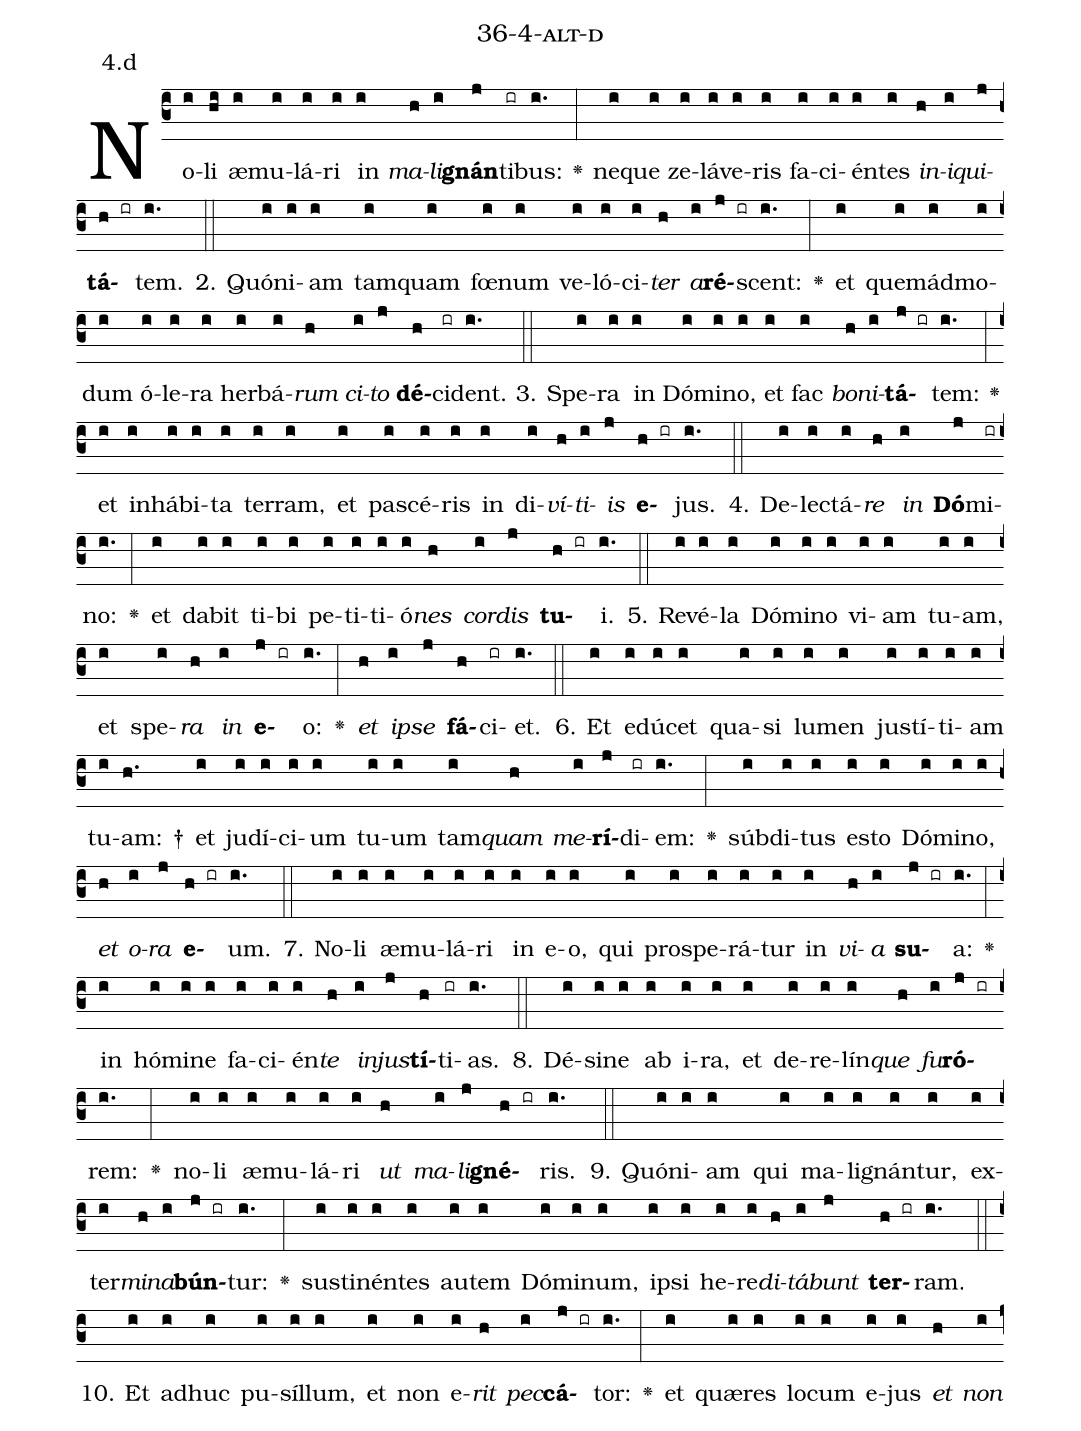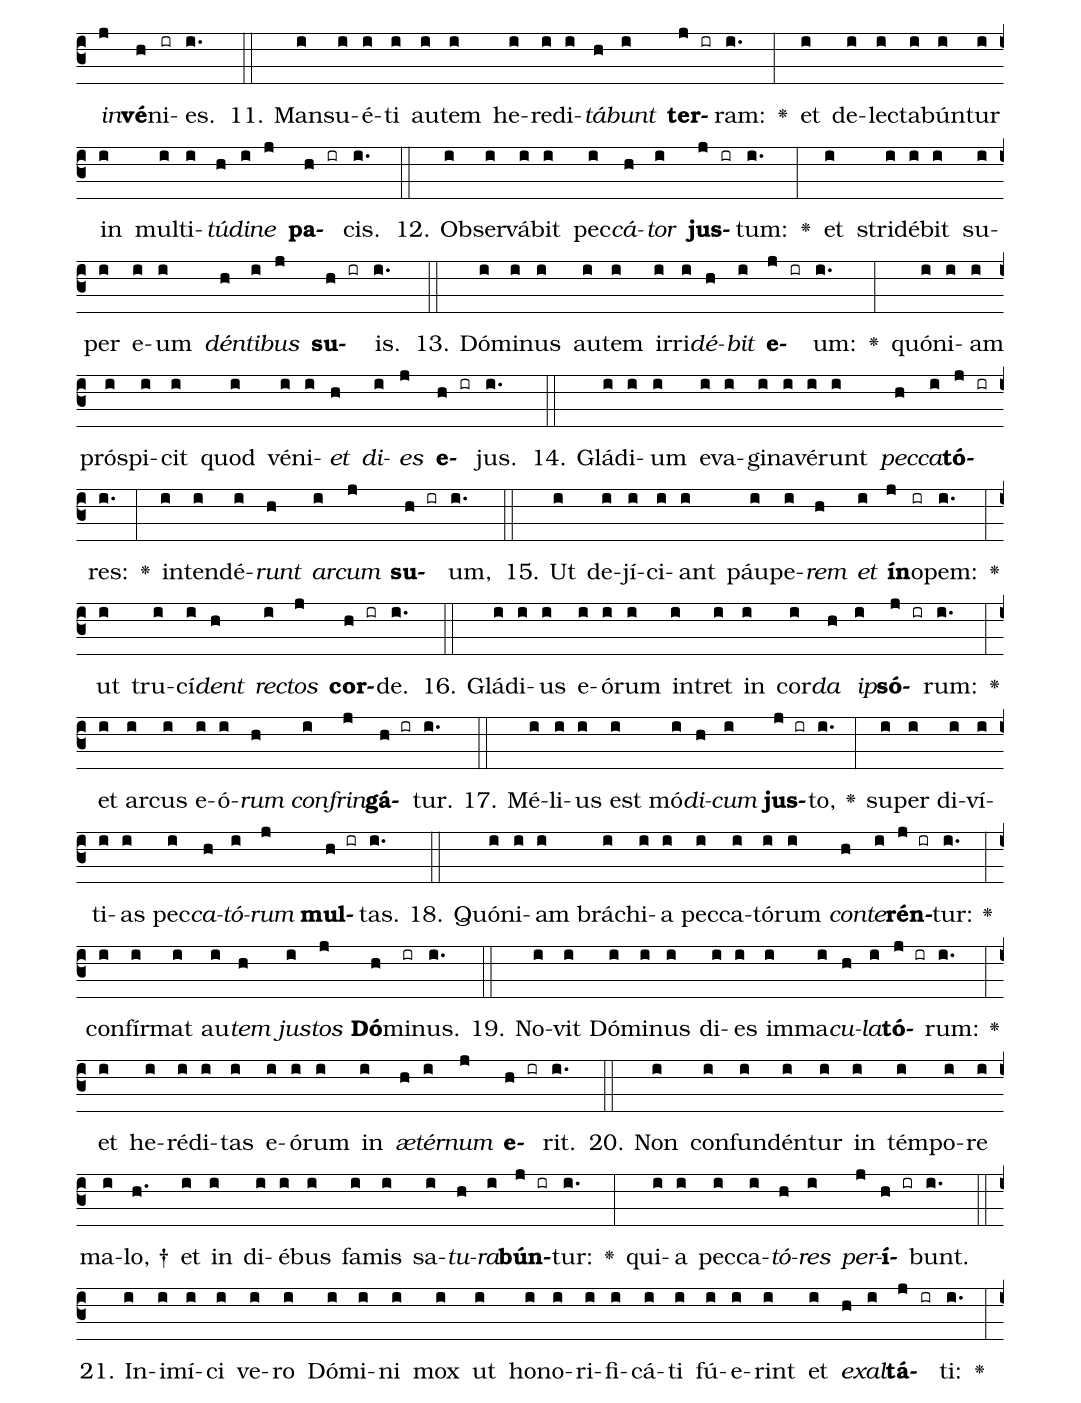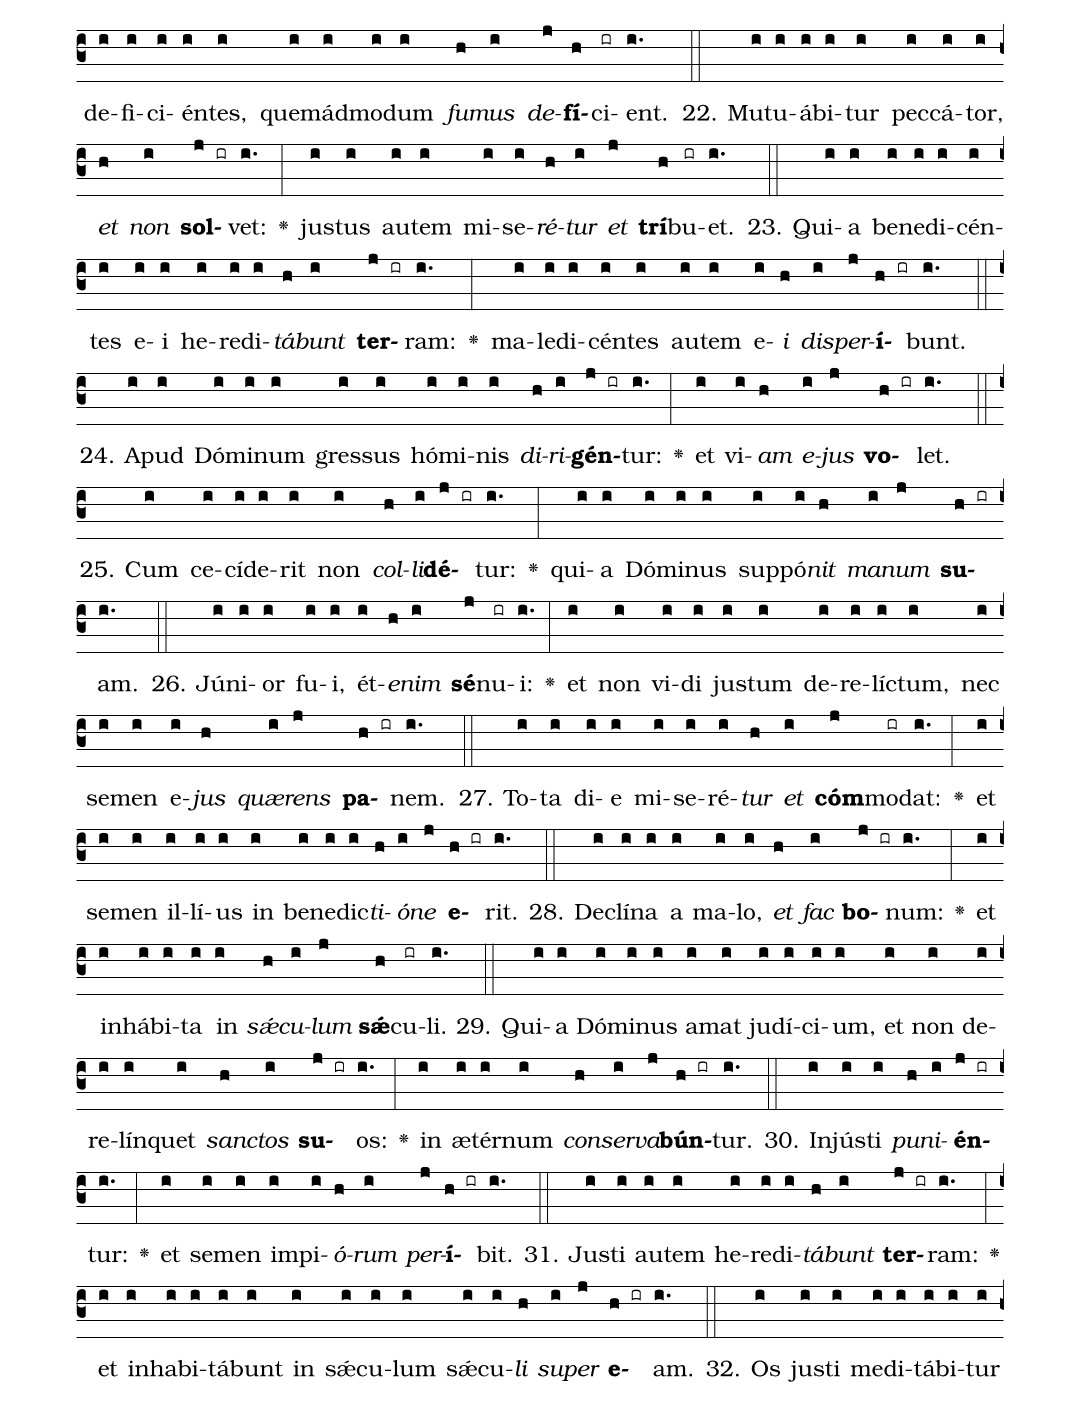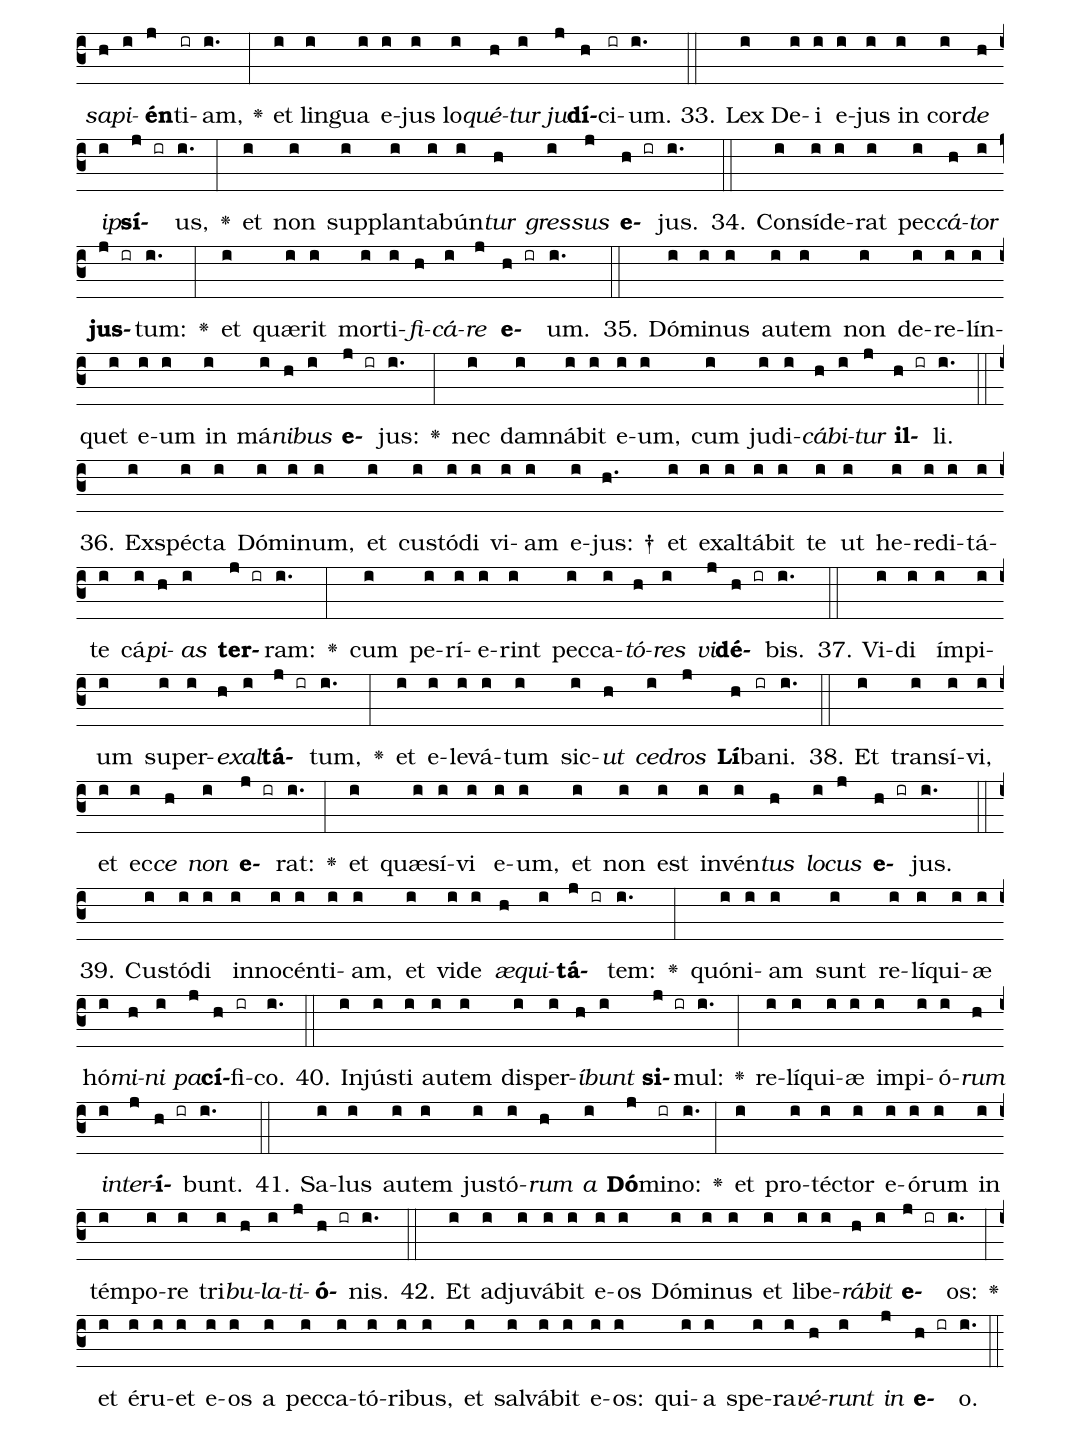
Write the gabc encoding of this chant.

name: 36-4-alt-d;
annotation: 4.d;
%%
(c3)No(i)li(hi) æ(i)mu(i)lá(i)ri(i) in(i) <i>ma</i>(h)<i>li</i>(i)<b>gnán</b>(j)ti(ir)bus:(i.) <v>\greheightstar</v>(:) ne(i)que(i) ze(i)lá(i)ve(i)ris(i) fa(i)ci(i)én(i)tes(i) <i>in</i>(h)<i>i</i>(i)<i>qui</i>(j)<b>tá</b>(h ir)tem.(i.) (::)
2. Quón(i)i(i)am(i) tam(i)quam(i) fœ(i)num(i) ve(i)ló(i)ci(i)<i>ter</i>(h) <i>a</i>(i)<b>ré</b>(j ir)scent:(i.) <v>\greheightstar</v>(:) et(i) quem(i)ád(i)mo(i)dum(i) ó(i)le(i)ra(i) her(i)bá(i)<i>rum</i>(h) <i>ci</i>(i)<i>to</i>(j) <b>dé</b>(h)ci(ir)dent.(i.) (::)
3. Spe(i)ra(i) in(i) Dó(i)mi(i)no,(i) et(i) fac(i) <i>bo</i>(h)<i>ni</i>(i)<b>tá</b>(j ir)tem:(i.) <v>\greheightstar</v>(:) et(i) in(i)há(i)bi(i)ta(i) ter(i)ram,(i) et(i) pa(i)scé(i)ris(i) in(i) di(i)<i>ví</i>(h)<i>ti</i>(i)<i>is</i>(j) <b>e</b>(h ir)jus.(i.) (::)
4. De(i)lec(i)tá(i)<i>re</i>(h) <i>in</i>(i) <b>Dó</b>(j)mi(ir)no:(i.) <v>\greheightstar</v>(:) et(i) da(i)bit(i) ti(i)bi(i) pe(i)ti(i)ti(i)ó(i)<i>nes</i>(h) <i>cor</i>(i)<i>dis</i>(j) <b>tu</b>(h ir)i.(i.) (::)
5. Re(i)vé(i)la(i) Dó(i)mi(i)no(i) vi(i)am(i) tu(i)am,(i) et(i) spe(i)<i>ra</i>(h) <i>in</i>(i) <b>e</b>(j ir)o:(i.) <v>\greheightstar</v>(:) <i>et</i>(h) <i>ip</i>(i)<i>se</i>(j) <b>fá</b>(h)ci(ir)et.(i.) (::)
6. Et(i) e(i)dú(i)cet(i) qua(i)si(i) lu(i)men(i) jus(i)tí(i)ti(i)am(i) tu(i)am: †(h.) et(i) ju(i)dí(i)ci(i)um(i) tu(i)um(i) tam(i)<i>quam</i>(h) <i>me</i>(i)<b>rí</b>(j)di(ir)em:(i.) <v>\greheightstar</v>(:) súb(i)di(i)tus(i) es(i)to(i) Dó(i)mi(i)no,(i) <i>et</i>(h) <i>o</i>(i)<i>ra</i>(j) <b>e</b>(h ir)um.(i.) (::)
7. No(i)li(i) æ(i)mu(i)lá(i)ri(i) in(i) e(i)o,(i) qui(i) pro(i)spe(i)rá(i)tur(i) in(i) <i>vi</i>(h)<i>a</i>(i) <b>su</b>(j ir)a:(i.) <v>\greheightstar</v>(:) in(i) hó(i)mi(i)ne(i) fa(i)ci(i)én(i)<i>te</i>(h) <i>in</i>(i)<i>jus</i>(j)<b>tí</b>(h)ti(ir)as.(i.) (::)
8. Dé(i)si(i)ne(i) ab(i) i(i)ra,(i) et(i) de(i)re(i)lín(i)<i>que</i>(h) <i>fu</i>(i)<b>ró</b>(j ir)rem:(i.) <v>\greheightstar</v>(:) no(i)li(i) æ(i)mu(i)lá(i)ri(i) <i>ut</i>(h) <i>ma</i>(i)<i>li</i>(j)<b>gné</b>(h ir)ris.(i.) (::)
9. Quón(i)i(i)am(i) qui(i) ma(i)li(i)gnán(i)tur,(i) ex(i)ter(i)<i>mi</i>(h)<i>na</i>(i)<b>bún</b>(j ir)tur:(i.) <v>\greheightstar</v>(:) sus(i)ti(i)nén(i)tes(i) au(i)tem(i) Dó(i)mi(i)num,(i) ip(i)si(i) he(i)re(i)<i>di</i>(h)<i>tá</i>(i)<i>bunt</i>(j) <b>ter</b>(h ir)ram.(i.) (::)
10. Et(i) ad(i)huc(i) pu(i)síl(i)lum,(i) et(i) non(i) e(i)<i>rit</i>(h) <i>pec</i>(i)<b>cá</b>(j ir)tor:(i.) <v>\greheightstar</v>(:) et(i) quæ(i)res(i) lo(i)cum(i) e(i)jus(i) <i>et</i>(h) <i>non</i>(i) <i>in</i>(j)<b>vé</b>(h)ni(ir)es.(i.) (::)
11. Man(i)su(i)é(i)ti(i) au(i)tem(i) he(i)re(i)di(i)<i>tá</i>(h)<i>bunt</i>(i) <b>ter</b>(j ir)ram:(i.) <v>\greheightstar</v>(:) et(i) de(i)lec(i)ta(i)bún(i)tur(i) in(i) mul(i)ti(i)<i>tú</i>(h)<i>di</i>(i)<i>ne</i>(j) <b>pa</b>(h ir)cis.(i.) (::)
12. Ob(i)ser(i)vá(i)bit(i) pec(i)<i>cá</i>(h)<i>tor</i>(i) <b>jus</b>(j ir)tum:(i.) <v>\greheightstar</v>(:) et(i) stri(i)dé(i)bit(i) su(i)per(i) e(i)um(i) <i>dén</i>(h)<i>ti</i>(i)<i>bus</i>(j) <b>su</b>(h ir)is.(i.) (::)
13. Dó(i)mi(i)nus(i) au(i)tem(i) ir(i)ri(i)<i>dé</i>(h)<i>bit</i>(i) <b>e</b>(j ir)um:(i.) <v>\greheightstar</v>(:) quón(i)i(i)am(i) pró(i)spi(i)cit(i) quod(i) vé(i)ni(i)<i>et</i>(h) <i>di</i>(i)<i>es</i>(j) <b>e</b>(h ir)jus.(i.) (::)
14. Glá(i)di(i)um(i) e(i)va(i)gi(i)na(i)vé(i)runt(i) <i>pec</i>(h)<i>ca</i>(i)<b>tó</b>(j ir)res:(i.) <v>\greheightstar</v>(:) in(i)ten(i)dé(i)<i>runt</i>(h) <i>ar</i>(i)<i>cum</i>(j) <b>su</b>(h ir)um,(i.) (::)
15. Ut(i) de(i)jí(i)ci(i)ant(i) páu(i)pe(i)<i>rem</i>(h) <i>et</i>(i) <b>ín</b>(j)o(ir)pem:(i.) <v>\greheightstar</v>(:) ut(i) tru(i)cí(i)<i>dent</i>(h) <i>rec</i>(i)<i>tos</i>(j) <b>cor</b>(h ir)de.(i.) (::)
16. Glá(i)di(i)us(i) e(i)ó(i)rum(i) in(i)tret(i) in(i) cor(i)<i>da</i>(h) <i>ip</i>(i)<b>só</b>(j ir)rum:(i.) <v>\greheightstar</v>(:) et(i) ar(i)cus(i) e(i)ó(i)<i>rum</i>(h) <i>con</i>(i)<i>frin</i>(j)<b>gá</b>(h ir)tur.(i.) (::)
17. Mé(i)li(i)us(i) est(i) mó(i)<i>di</i>(h)<i>cum</i>(i) <b>jus</b>(j ir)to,(i.) <v>\greheightstar</v>(:) su(i)per(i) di(i)ví(i)ti(i)as(i) pec(i)<i>ca</i>(h)<i>tó</i>(i)<i>rum</i>(j) <b>mul</b>(h ir)tas.(i.) (::)
18. Quón(i)i(i)am(i) brá(i)chi(i)a(i) pec(i)ca(i)tó(i)rum(i) <i>con</i>(h)<i>te</i>(i)<b>rén</b>(j ir)tur:(i.) <v>\greheightstar</v>(:) con(i)fír(i)mat(i) au(i)<i>tem</i>(h) <i>jus</i>(i)<i>tos</i>(j) <b>Dó</b>(h)mi(ir)nus.(i.) (::)
19. No(i)vit(i) Dó(i)mi(i)nus(i) di(i)es(i) im(i)ma(i)<i>cu</i>(h)<i>la</i>(i)<b>tó</b>(j ir)rum:(i.) <v>\greheightstar</v>(:) et(i) he(i)ré(i)di(i)tas(i) e(i)ó(i)rum(i) in(i) <i>æ</i>(h)<i>tér</i>(i)<i>num</i>(j) <b>e</b>(h ir)rit.(i.) (::)
20. Non(i) con(i)fun(i)dén(i)tur(i) in(i) tém(i)po(i)re(i) ma(i)lo, †(h.) et(i) in(i) di(i)é(i)bus(i) fa(i)mis(i) sa(i)<i>tu</i>(h)<i>ra</i>(i)<b>bún</b>(j ir)tur:(i.) <v>\greheightstar</v>(:) qui(i)a(i) pec(i)ca(i)<i>tó</i>(h)<i>res</i>(i) <i>per</i>(j)<b>í</b>(h ir)bunt.(i.) (::)
21. In(i)i(i)mí(i)ci(i) ve(i)ro(i) Dó(i)mi(i)ni(i) mox(i) ut(i) ho(i)no(i)ri(i)fi(i)cá(i)ti(i) fú(i)e(i)rint(i) et(i) <i>ex</i>(h)<i>al</i>(i)<b>tá</b>(j ir)ti:(i.) <v>\greheightstar</v>(:) de(i)fi(i)ci(i)én(i)tes,(i) quem(i)ád(i)mo(i)dum(i) <i>fu</i>(h)<i>mus</i>(i) <i>de</i>(j)<b>fí</b>(h)ci(ir)ent.(i.) (::)
22. Mu(i)tu(i)á(i)bi(i)tur(i) pec(i)cá(i)tor,(i) <i>et</i>(h) <i>non</i>(i) <b>sol</b>(j ir)vet:(i.) <v>\greheightstar</v>(:) jus(i)tus(i) au(i)tem(i) mi(i)se(i)<i>ré</i>(h)<i>tur</i>(i) <i>et</i>(j) <b>trí</b>(h)bu(ir)et.(i.) (::)
23. Qui(i)a(i) be(i)ne(i)di(i)cén(i)tes(i) e(i)i(i) he(i)re(i)di(i)<i>tá</i>(h)<i>bunt</i>(i) <b>ter</b>(j ir)ram:(i.) <v>\greheightstar</v>(:) ma(i)le(i)di(i)cén(i)tes(i) au(i)tem(i) e(i)<i>i</i>(h) <i>dis</i>(i)<i>per</i>(j)<b>í</b>(h ir)bunt.(i.) (::)
24. A(i)pud(i) Dó(i)mi(i)num(i) gres(i)sus(i) hó(i)mi(i)nis(i) <i>di</i>(h)<i>ri</i>(i)<b>gén</b>(j ir)tur:(i.) <v>\greheightstar</v>(:) et(i) vi(i)<i>am</i>(h) <i>e</i>(i)<i>jus</i>(j) <b>vo</b>(h ir)let.(i.) (::)
25. Cum(i) ce(i)cí(i)de(i)rit(i) non(i) <i>col</i>(h)<i>li</i>(i)<b>dé</b>(j ir)tur:(i.) <v>\greheightstar</v>(:) qui(i)a(i) Dó(i)mi(i)nus(i) sup(i)pó(i)<i>nit</i>(h) <i>ma</i>(i)<i>num</i>(j) <b>su</b>(h ir)am.(i.) (::)
26. Jú(i)ni(i)or(i) fu(i)i,(i) ét(i)<i>e</i>(h)<i>nim</i>(i) <b>sé</b>(j)nu(ir)i:(i.) <v>\greheightstar</v>(:) et(i) non(i) vi(i)di(i) jus(i)tum(i) de(i)re(i)líc(i)tum,(i) nec(i) se(i)men(i) e(i)<i>jus</i>(h) <i>quæ</i>(i)<i>rens</i>(j) <b>pa</b>(h ir)nem.(i.) (::)
27. To(i)ta(i) di(i)e(i) mi(i)se(i)ré(i)<i>tur</i>(h) <i>et</i>(i) <b>cóm</b>(j)mo(ir)dat:(i.) <v>\greheightstar</v>(:) et(i) se(i)men(i) il(i)lí(i)us(i) in(i) be(i)ne(i)dic(i)<i>ti</i>(h)<i>ó</i>(i)<i>ne</i>(j) <b>e</b>(h ir)rit.(i.) (::)
28. De(i)clí(i)na(i) a(i) ma(i)lo,(i) <i>et</i>(h) <i>fac</i>(i) <b>bo</b>(j ir)num:(i.) <v>\greheightstar</v>(:) et(i) in(i)há(i)bi(i)ta(i) in(i) <i>sǽ</i>(h)<i>cu</i>(i)<i>lum</i>(j) <b>sǽ</b>(h)cu(ir)li.(i.) (::)
29. Qui(i)a(i) Dó(i)mi(i)nus(i) a(i)mat(i) ju(i)dí(i)ci(i)um,(i) et(i) non(i) de(i)re(i)lín(i)quet(i) <i>sanc</i>(h)<i>tos</i>(i) <b>su</b>(j ir)os:(i.) <v>\greheightstar</v>(:) in(i) æ(i)tér(i)num(i) <i>con</i>(h)<i>ser</i>(i)<i>va</i>(j)<b>bún</b>(h ir)tur.(i.) (::)
30. In(i)jús(i)ti(i) <i>pu</i>(h)<i>ni</i>(i)<b>én</b>(j ir)tur:(i.) <v>\greheightstar</v>(:) et(i) se(i)men(i) im(i)pi(i)<i>ó</i>(h)<i>rum</i>(i) <i>per</i>(j)<b>í</b>(h ir)bit.(i.) (::)
31. Jus(i)ti(i) au(i)tem(i) he(i)re(i)di(i)<i>tá</i>(h)<i>bunt</i>(i) <b>ter</b>(j ir)ram:(i.) <v>\greheightstar</v>(:) et(i) in(i)ha(i)bi(i)tá(i)bunt(i) in(i) sǽ(i)cu(i)lum(i) sǽ(i)cu(i)<i>li</i>(h) <i>su</i>(i)<i>per</i>(j) <b>e</b>(h ir)am.(i.) (::)
32. Os(i) jus(i)ti(i) me(i)di(i)tá(i)bi(i)tur(i) <i>sa</i>(h)<i>pi</i>(i)<b>én</b>(j)ti(ir)am,(i.) <v>\greheightstar</v>(:) et(i) lin(i)gua(i) e(i)jus(i) lo(i)<i>qué</i>(h)<i>tur</i>(i) <i>ju</i>(j)<b>dí</b>(h)ci(ir)um.(i.) (::)
33. Lex(i) De(i)i(i) e(i)jus(i) in(i) cor(i)<i>de</i>(h) <i>ip</i>(i)<b>sí</b>(j ir)us,(i.) <v>\greheightstar</v>(:) et(i) non(i) sup(i)plan(i)ta(i)bún(i)<i>tur</i>(h) <i>gres</i>(i)<i>sus</i>(j) <b>e</b>(h ir)jus.(i.) (::)
34. Con(i)sí(i)de(i)rat(i) pec(i)<i>cá</i>(h)<i>tor</i>(i) <b>jus</b>(j ir)tum:(i.) <v>\greheightstar</v>(:) et(i) quæ(i)rit(i) mor(i)ti(i)<i>fi</i>(h)<i>cá</i>(i)<i>re</i>(j) <b>e</b>(h ir)um.(i.) (::)
35. Dó(i)mi(i)nus(i) au(i)tem(i) non(i) de(i)re(i)lín(i)quet(i) e(i)um(i) in(i) má(i)<i>ni</i>(h)<i>bus</i>(i) <b>e</b>(j ir)jus:(i.) <v>\greheightstar</v>(:) nec(i) dam(i)ná(i)bit(i) e(i)um,(i) cum(i) ju(i)di(i)<i>cá</i>(h)<i>bi</i>(i)<i>tur</i>(j) <b>il</b>(h ir)li.(i.) (::)
36. Ex(i)spéc(i)ta(i) Dó(i)mi(i)num,(i) et(i) cus(i)tó(i)di(i) vi(i)am(i) e(i)jus: †(h.) et(i) ex(i)al(i)tá(i)bit(i) te(i) ut(i) he(i)re(i)di(i)tá(i)te(i) cá(i)<i>pi</i>(h)<i>as</i>(i) <b>ter</b>(j ir)ram:(i.) <v>\greheightstar</v>(:) cum(i) pe(i)rí(i)e(i)rint(i) pec(i)ca(i)<i>tó</i>(h)<i>res</i>(i) <i>vi</i>(j)<b>dé</b>(h ir)bis.(i.) (::)
37. Vi(i)di(i) ím(i)pi(i)um(i) su(i)per(i)<i>ex</i>(h)<i>al</i>(i)<b>tá</b>(j ir)tum,(i.) <v>\greheightstar</v>(:) et(i) e(i)le(i)vá(i)tum(i) sic(i)<i>ut</i>(h) <i>ce</i>(i)<i>dros</i>(j) <b>Lí</b>(h)ba(ir)ni.(i.) (::)
38. Et(i) trans(i)í(i)vi,(i) et(i) ec(i)<i>ce</i>(h) <i>non</i>(i) <b>e</b>(j ir)rat:(i.) <v>\greheightstar</v>(:) et(i) quæ(i)sí(i)vi(i) e(i)um,(i) et(i) non(i) est(i) in(i)vén(i)<i>tus</i>(h) <i>lo</i>(i)<i>cus</i>(j) <b>e</b>(h ir)jus.(i.) (::)
39. Cus(i)tó(i)di(i) in(i)no(i)cén(i)ti(i)am,(i) et(i) vi(i)de(i) <i>æ</i>(h)<i>qui</i>(i)<b>tá</b>(j ir)tem:(i.) <v>\greheightstar</v>(:) quón(i)i(i)am(i) sunt(i) re(i)lí(i)qui(i)æ(i) hó(i)<i>mi</i>(h)<i>ni</i>(i) <i>pa</i>(j)<b>cí</b>(h)fi(ir)co.(i.) (::)
40. In(i)jús(i)ti(i) au(i)tem(i) dis(i)per(i)<i>í</i>(h)<i>bunt</i>(i) <b>si</b>(j ir)mul:(i.) <v>\greheightstar</v>(:) re(i)lí(i)qui(i)æ(i) im(i)pi(i)ó(i)<i>rum</i>(h) <i>in</i>(i)<i>ter</i>(j)<b>í</b>(h ir)bunt.(i.) (::)
41. Sa(i)lus(i) au(i)tem(i) jus(i)tó(i)<i>rum</i>(h) <i>a</i>(i) <b>Dó</b>(j)mi(ir)no:(i.) <v>\greheightstar</v>(:) et(i) pro(i)téc(i)tor(i) e(i)ó(i)rum(i) in(i) tém(i)po(i)re(i) tri(i)<i>bu</i>(h)<i>la</i>(i)<i>ti</i>(j)<b>ó</b>(h ir)nis.(i.) (::)
42. Et(i) ad(i)ju(i)vá(i)bit(i) e(i)os(i) Dó(i)mi(i)nus(i) et(i) li(i)be(i)<i>rá</i>(h)<i>bit</i>(i) <b>e</b>(j ir)os:(i.) <v>\greheightstar</v>(:) et(i) é(i)ru(i)et(i) e(i)os(i) a(i) pec(i)ca(i)tó(i)ri(i)bus,(i) et(i) sal(i)vá(i)bit(i) e(i)os:(i) qui(i)a(i) spe(i)ra(i)<i>vé</i>(h)<i>runt</i>(i) <i>in</i>(j) <b>e</b>(h ir)o.(i.) (::)
